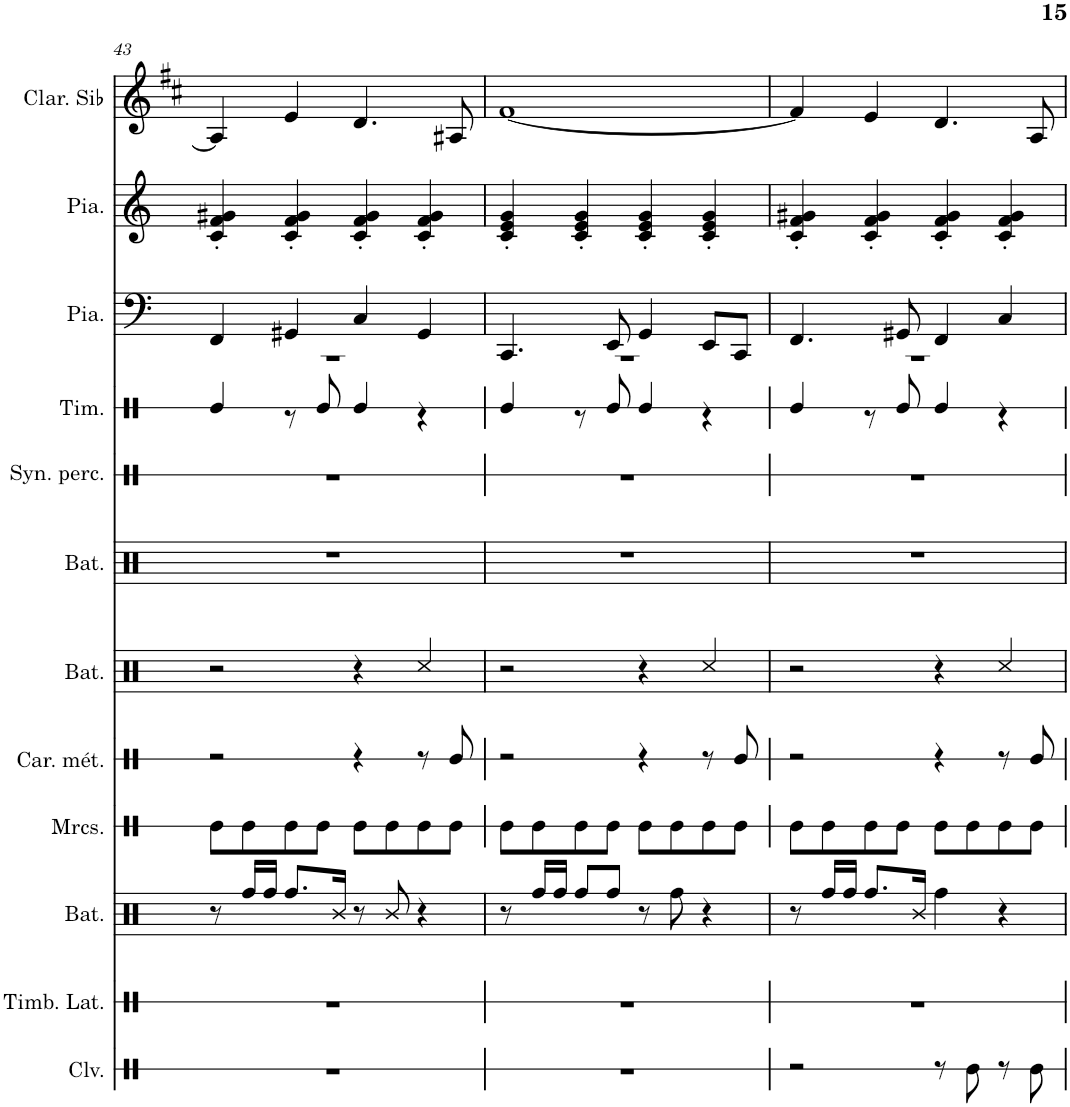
**kern	**kern	**kern	**kern	**kern	**kern	**kern	**kern	**kern	**kern	**kern	**kern
*part12	*part11	*part10	*part9	*part8	*part7	*part6	*part5	*part4	*part3	*part2	*part1
*staff12	*staff11	*staff10	*staff9	*staff8	*staff7	*staff6	*staff5	*staff4	*staff3	*staff2	*staff1
*I"Claves	*I"Timbales latines	*I"Batterie	*I"Maracas	*I"Carillon en métal	*I"Batterie	*I"Batterie	*I"Synthétiseur de percussions	*I"Timbre	*I"Piano	*I"Piano	*I"Clarinette en Sib
*I'Clv.	*I'Timb. Lat.	*I'Bat.	*I'Mrcs.	*I'Car. mét.	*I'Bat.	*I'Bat.	*I'Syn. perc.	*I'Tim.	*I'Pia.	*I'Pia.	*I'Clar. Sib
!!LO:PB:g=z
*clefX	*clefX	*clefX	*clefX	*clefX	*clefX	*clefX	*clefX	*clefX	*clefF4	*clefG2	*clefG2
*	*	*	*	*	*	*	*	*	*	*	*Trd1c2
*k[]	*k[]	*k[]	*k[]	*k[]	*k[]	*k[]	*k[]	*k[]	*k[]	*k[]	*k[f#c#]
*M4/4	*M4/4	*M4/4	*M4/4	*M4/4	*M4/4	*M4/4	*M4/4	*M4/4	*M4/4	*M4/4	*M4/4
=43	=43	=43	=43	=43	=43	=43	=43	=43	=43	=43	=43
*	*	*	*	*	*	*	*	*^	*	*	*
1r	1r	8r	8Re\L	2r	2r	1r	1r	1r	4Re/	4FF/	4c/' 4f/' 4g#X/'	4A/]
.	.	16Rff/LL	8Re\	.	.	.	.	.	.	.	.	.
.	.	16Rff/JJ	.	.	.	.	.	.	.	.	.	.
.	.	8.Rff/L	8Re\	.	.	.	.	.	8r	4GG#X/	4c/' 4f/' 4g#/'	4e/
.	.	.	8Re\J	.	.	.	.	.	8Re/	.	.	.
.	.	16R/Jk	.	.	.	.	.	.	.	.	.	.
.	.	8r	8Re\L	4r	4r	.	.	.	4Re/	4C/	4c/' 4f/' 4g#/'	4.d/
.	.	8R/	8Re\	.	.	.	.	.	.	.	.	.
.	.	4r	8Re\	8r	4Rcc/	.	.	.	4r	4GG#/	4c/' 4f/' 4g#/'	.
.	.	.	8Re\J	8Re/	.	.	.	.	.	.	.	8A#X/
=44	=44	=44	=44	=44	=44	=44	=44	=44	=44	=44	=44	=44
1r	1r	8r	8Re\L	2r	2r	1r	1r	1r	4Re/	4.CC/	4c/' 4e/' 4g/'	[1f#
.	.	16Rff/LL	8Re\	.	.	.	.	.	.	.	.	.
.	.	16Rff/JJ	.	.	.	.	.	.	.	.	.	.
.	.	8Rff/L	8Re\	.	.	.	.	.	8r	.	4c/' 4e/' 4g/'	.
.	.	8Rff/J	8Re\J	.	.	.	.	.	8Re/	8EE/	.	.
.	.	8r	8Re\L	4r	4r	.	.	.	4Re/	4GG/	4c/' 4e/' 4g/'	.
.	.	8Rff\	8Re\	.	.	.	.	.	.	.	.	.
.	.	4r	8Re\	8r	4Rcc/	.	.	.	4r	8EE/L	4c/' 4e/' 4g/'	.
.	.	.	8Re\J	8Re/	.	.	.	.	.	8CC/J	.	.
=45	=45	=45	=45	=45	=45	=45	=45	=45	=45	=45	=45	=45
2r	1r	8r	8Re\L	2r	2r	1r	1r	1r	4Re/	4.FF/	4c/' 4f/' 4g#X/'	4f#/]
.	.	16Rff/LL	8Re\	.	.	.	.	.	.	.	.	.
.	.	16Rff/JJ	.	.	.	.	.	.	.	.	.	.
.	.	8.Rff/L	8Re\	.	.	.	.	.	8r	.	4c/' 4f/' 4g#/'	4e/
.	.	.	8Re\J	.	.	.	.	.	8Re/	8GG#X/	.	.
.	.	16R/Jk	.	.	.	.	.	.	.	.	.	.
8r	.	4Rff\	8Re\L	4r	4r	.	.	.	4Re/	4FF/	4c/' 4f/' 4g#/'	4.d/
8Re\	.	.	8Re\	.	.	.	.	.	.	.	.	.
8r	.	4r	8Re\	8r	4Rcc/	.	.	.	4r	4C/	4c/' 4f/' 4g#/'	.
8Re\	.	.	8Re\J	8Re/	.	.	.	.	.	.	.	8A/
*	*	*	*	*	*	*	*	*v	*v	*	*	*
=	=	=	=	=	=	=	=	=	=	=	=
*-	*-	*-	*-	*-	*-	*-	*-	*-	*-	*-	*-
